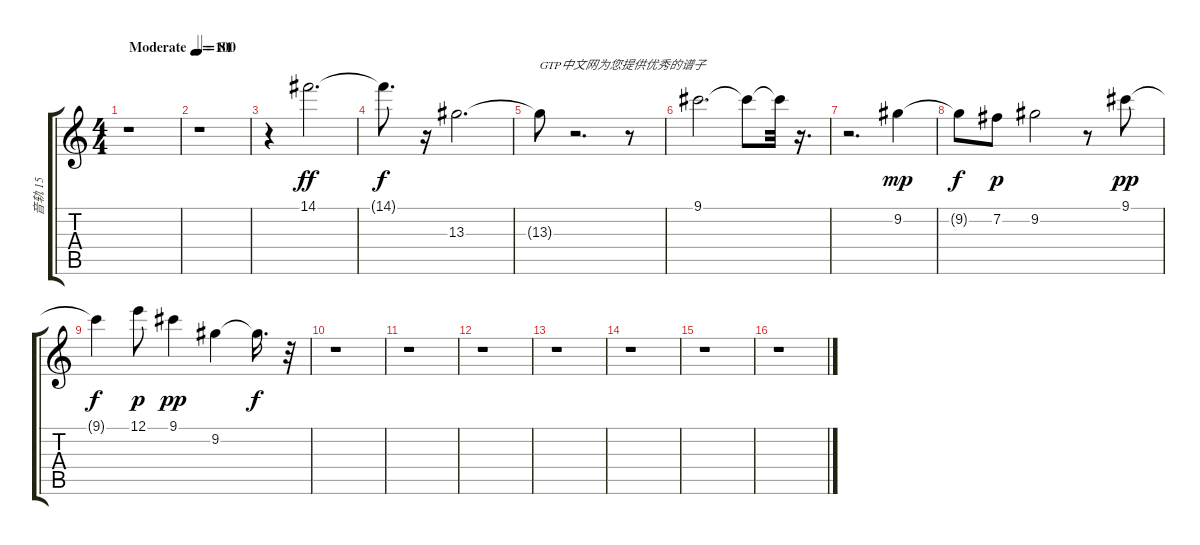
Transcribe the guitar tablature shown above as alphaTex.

\track ("音轨 15" "音轨 15") {instrument overdrivenguitar}
\staff {score tabs}
\tuning (E4 B3 G3 D3 A2 E2) {hide}
\ts (4 4)
\tempo (100 "Moderate")
\clef g2
\ks c
r.1{dy ff instrument overdrivenguitar} |
\tempo 81
r.1 |
r.4 14.1.2{d} |
14.1{t}.8{d dy f} r.16 13.3.2{d} |
13.3{t}.8{txt "GTP中文网为您提供优秀的谱子"} r.2{d} r.8 |
9.1.2{d} 9.1{t}.8 9.1{t}.32 r.16{d} |
r.2{d} 9.2.4{dy mp volume 8 balance 6 instrument electricguitarclean} |
9.2{t}.8{dy f} 7.2.8{dy p} 9.2.2 r.8 9.1.8{dy pp} |
9.1{t}.4{dy f} 12.1.8{dy p} 9.1.4{dy pp} 9.2.4 9.2{t}.16{d dy f} r.32 |
r.1 |
r.1 |
r.1 |
r.1 |
r.1 |
r.1 |
r.1
